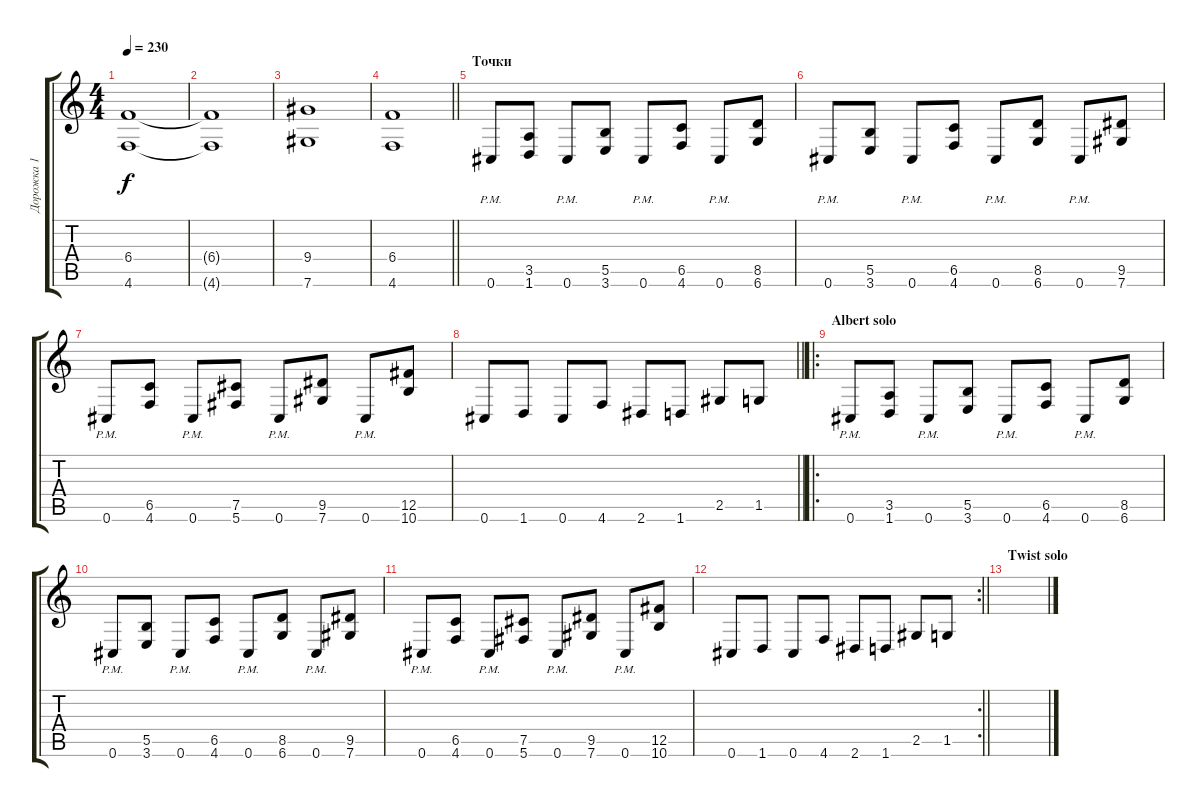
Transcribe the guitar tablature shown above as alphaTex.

\track ("Дорожка 1" "Дорожка 1") {instrument distortionguitar}
\staff {score tabs}
\tuning (Db4 Ab3 E3 B2 Gb2 Db2) {hide}
\ts (4 4)
\tempo 230
\clef g2
\ks c
(6.4 4.6).1{dy f} |
(6.4{t} 4.6{t}).1 |
(9.4 7.6).1 |
\barLineRight lightlight
(6.4 4.6).1 |
\section ("" "Точки")
0.6{pm}.8 (3.5 1.6).8 0.6{pm}.8 (5.5 3.6).8 0.6{pm}.8 (6.5 4.6).8 0.6{pm}.8 (8.5 6.6).8 |
0.6{pm}.8 (5.5 3.6).8 0.6{pm}.8 (6.5 4.6).8 0.6{pm}.8 (8.5 6.6).8 0.6{pm}.8 (9.5 7.6).8 |
0.6{pm}.8 (6.5 4.6).8 0.6{pm}.8 (7.5 5.6).8 0.6{pm}.8 (9.5 7.6).8 0.6{pm}.8 (12.5 10.6).8 |
\barLineRight lightlight
0.6.8 1.6.8 0.6.8 4.6.8 2.6.8 1.6.8 2.5.8 1.5.8 |
\ro
\section ("" "Albert solo")
0.6{pm}.8 (3.5 1.6).8 0.6{pm}.8 (5.5 3.6).8 0.6{pm}.8 (6.5 4.6).8 0.6{pm}.8 (8.5 6.6).8 |
0.6{pm}.8 (5.5 3.6).8 0.6{pm}.8 (6.5 4.6).8 0.6{pm}.8 (8.5 6.6).8 0.6{pm}.8 (9.5 7.6).8 |
0.6{pm}.8 (6.5 4.6).8 0.6{pm}.8 (7.5 5.6).8 0.6{pm}.8 (9.5 7.6).8 0.6{pm}.8 (12.5 10.6).8 |
\rc 2
\barLineRight lightlight
0.6.8 1.6.8 0.6.8 4.6.8 2.6.8 1.6.8 2.5.8 1.5.8 |
\section ("" "Twist solo")
